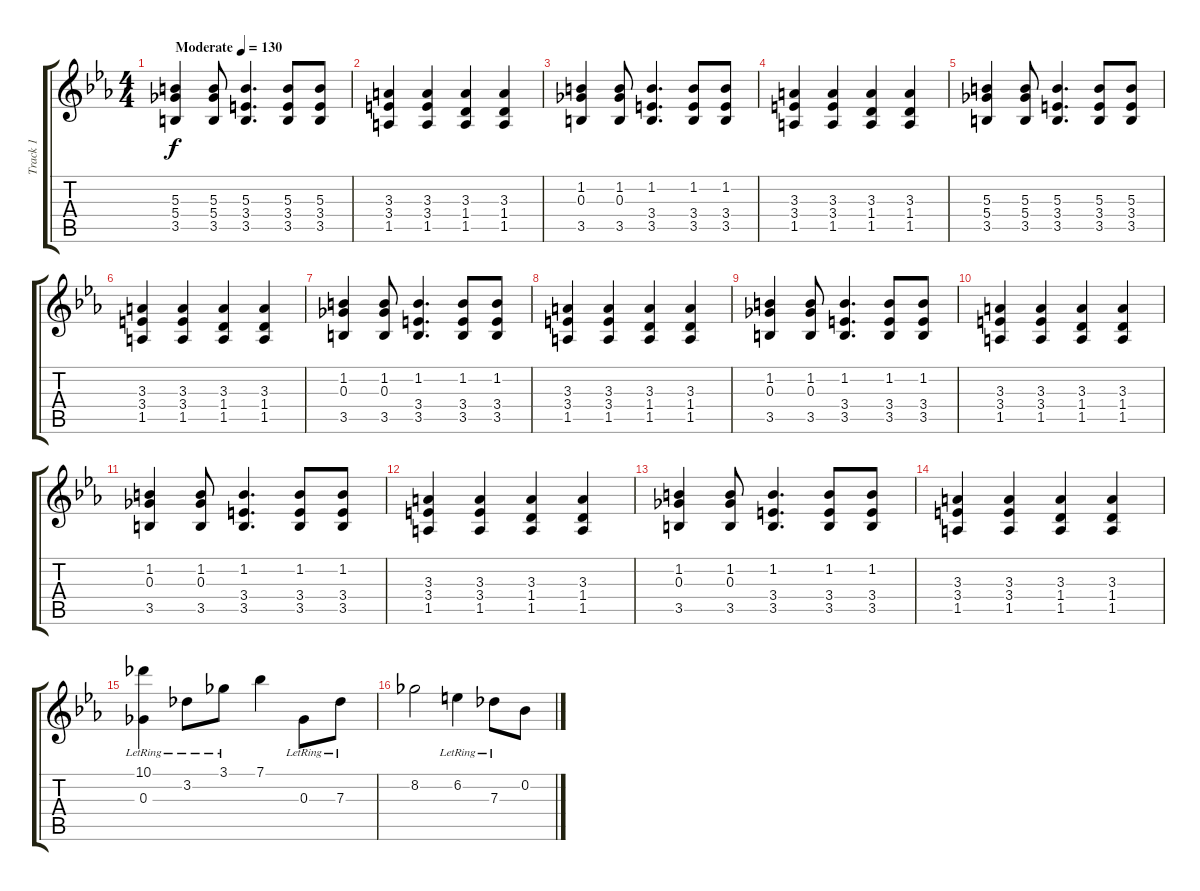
\track ("Track 1" "Track 1") {instrument overdrivenguitar}
\staff {score tabs}
\tuning (Eb4 Bb3 Gb3 Db3 Ab2 Eb2) {hide}
\ts (4 4)
\tempo (130 "Moderate")
\clef g2
\ks eb
(5.3 5.4 3.5).4{dy f instrument overdrivenguitar} (5.3 5.4 3.5).8 (5.3 3.4 3.5).4{d} (5.3 3.4 3.5).8 (5.3 3.4 3.5).8 |
(3.3 3.4 1.5).4 (3.3 3.4 1.5).4 (3.3 1.4 1.5).4 (3.3 1.4 1.5).4 |
(1.2 0.3 3.5).4 (1.2 0.3 3.5).8 (1.2 3.4 3.5).4{d} (1.2 3.4 3.5).8 (1.2 3.4 3.5).8 |
(3.3 3.4 1.5).4 (3.3 3.4 1.5).4 (3.3 1.4 1.5).4 (3.3 1.4 1.5).4 |
(5.3 5.4 3.5).4 (5.3 5.4 3.5).8 (5.3 3.4 3.5).4{d} (5.3 3.4 3.5).8 (5.3 3.4 3.5).8 |
(3.3 3.4 1.5).4 (3.3 3.4 1.5).4 (3.3 1.4 1.5).4 (3.3 1.4 1.5).4 |
(1.2 0.3 3.5).4 (1.2 0.3 3.5).8 (1.2 3.4 3.5).4{d} (1.2 3.4 3.5).8 (1.2 3.4 3.5).8 |
(3.3 3.4 1.5).4 (3.3 3.4 1.5).4 (3.3 1.4 1.5).4 (3.3 1.4 1.5).4 |
(1.2 0.3 3.5).4 (1.2 0.3 3.5).8 (1.2 3.4 3.5).4{d} (1.2 3.4 3.5).8 (1.2 3.4 3.5).8 |
(3.3 3.4 1.5).4 (3.3 3.4 1.5).4 (3.3 1.4 1.5).4 (3.3 1.4 1.5).4 |
(1.2 0.3 3.5).4 (1.2 0.3 3.5).8 (1.2 3.4 3.5).4{d} (1.2 3.4 3.5).8 (1.2 3.4 3.5).8 |
(3.3 3.4 1.5).4 (3.3 3.4 1.5).4 (3.3 1.4 1.5).4 (3.3 1.4 1.5).4 |
(1.2 0.3 3.5).4 (1.2 0.3 3.5).8 (1.2 3.4 3.5).4{d} (1.2 3.4 3.5).8 (1.2 3.4 3.5).8 |
(3.3 3.4 1.5).4 (3.3 3.4 1.5).4 (3.3 1.4 1.5).4 (3.3 1.4 1.5).4 |
(10.1 0.3{lr}).4 3.2{lr}.8 3.1{lr}.8 7.1.4 0.3{lr}.8 7.3{lr}.8 |
8.2.2 6.2{lr}.4 7.3{lr}.8 0.2.8
